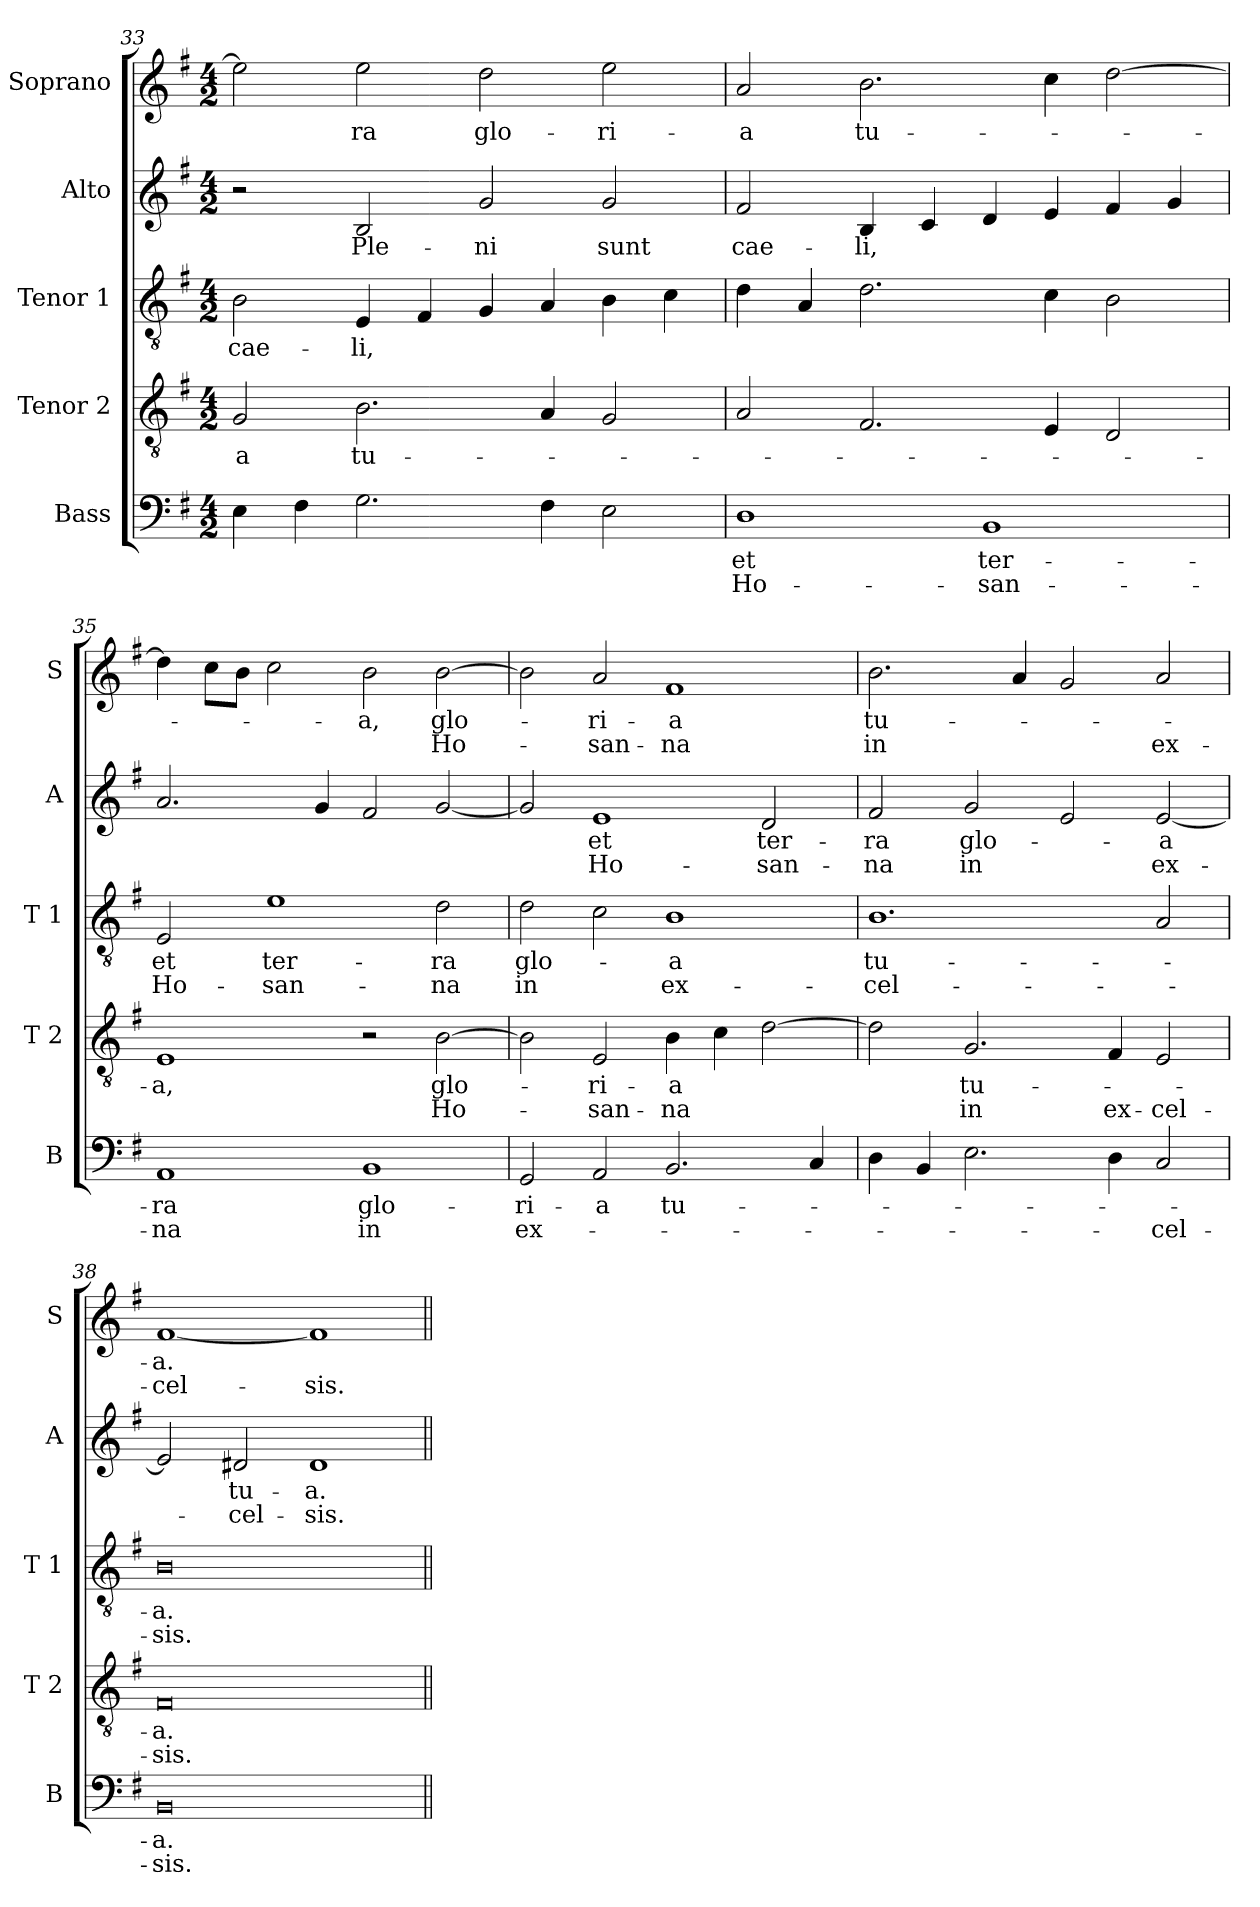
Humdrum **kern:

**kern	**text	**text	**kern	**text	**text	**kern	**text	**text	**kern	**text	**text	**kern	**text	**text
*part5	*part5	*part5	*part4	*part4	*part4	*part3	*part3	*part3	*part2	*part2	*part2	*part1	*part1	*part1
*staff5	*staff5	*staff5	*staff4	*staff4	*staff4	*staff3	*staff3	*staff3	*staff2	*staff2	*staff2	*staff1	*staff1	*staff1
*I"Bass	*	*	*I"Tenor 2	*	*	*I"Tenor 1	*	*	*I"Alto	*	*	*I"Soprano	*	*
*I'B	*	*	*I'T 2	*	*	*I'T 1	*	*	*I'A	*	*	*I'S	*	*
*clefF4	*	*	*clefGv2	*	*	*clefGv2	*	*	*clefG2	*	*	*clefG2	*	*
*k[f#]	*	*	*k[f#]	*	*	*k[f#]	*	*	*k[f#]	*	*	*k[f#]	*	*
*G:	*	*	*G:	*	*	*G:	*	*	*G:	*	*	*G:	*	*
*M4/2	*	*	*M4/2	*	*	*M4/2	*	*	*M4/2	*	*	*M4/2	*	*
=33	=33	=33	=33	=33	=33	=33	=33	=33	=33	=33	=33	=33	=33	=33
!	!	!	!	!LO:LY:b	!	!	!LO:LY:b	!	!	!	!	!	!	!
4E\	.	.	2G/	-a	.	2B\	cae-	.	2r	.	.	2ee\]	.	.
4F#\	.	.	.	.	.	.	.	.	.	.	.	.	.	.
!	!	!	!	!LO:LY:b	!	!	!LO:LY:b	!	!	!LO:LY:b	!	!	!LO:LY:b	!
2.G\	.	.	2.B\	tu-	.	4E/	-li,	.	2B/	Ple-	.	2ee\	-ra	.
.	.	.	.	.	.	4F#/	.	.	.	.	.	.	.	.
!	!	!	!	!	!	!	!	!	!	!LO:LY:b	!	!	!LO:LY:b	!
.	.	.	.	.	.	4G/	.	.	2g/	-ni	.	2dd\	glo-	.
4F#\	.	.	4A/	.	.	4A/	.	.	.	.	.	.	.	.
!	!	!	!	!	!	!	!	!	!	!LO:LY:b	!	!	!LO:LY:b	!
2E\	.	.	2G/	.	.	4B\	.	.	2g/	sunt	.	2ee\	-ri-	.
.	.	.	.	.	.	4c\	.	.	.	.	.	.	.	.
=34	=34	=34	=34	=34	=34	=34	=34	=34	=34	=34	=34	=34	=34	=34
!	!LO:LY:b	!LO:LY:b	!	!	!	!	!	!	!	!LO:LY:b	!	!	!LO:LY:b	!
1D	et	Ho-	2A/	.	.	4d\	.	.	2f#/	cae-	.	2a/	-a	.
.	.	.	.	.	.	4A/	.	.	.	.	.	.	.	.
!	!	!	!	!	!	!	!	!	!	!LO:LY:b	!	!	!LO:LY:b	!
.	.	.	2.F#/	.	.	2.d\	.	.	4B/	-li,	.	2.b\	tu-	.
.	.	.	.	.	.	.	.	.	4c/	.	.	.	.	.
!	!LO:LY:b	!LO:LY:b	!	!	!	!	!	!	!	!	!	!	!	!
1BB	ter-	-san-	.	.	.	.	.	.	4d/	.	.	.	.	.
.	.	.	4E/	.	.	4c\	.	.	4e/	.	.	4cc\	.	.
.	.	.	2D/	.	.	2B\	.	.	4f#/	.	.	[2dd\	.	.
.	.	.	.	.	.	.	.	.	4g/	.	.	.	.	.
=35	=35	=35	=35	=35	=35	=35	=35	=35	=35	=35	=35	=35	=35	=35
!	!LO:LY:b	!LO:LY:b	!	!LO:LY:b	!	!	!LO:LY:b	!LO:LY:b	!	!	!	!	!	!
1AA	-ra	-na	1E	-a,	.	2E/	et	Ho-	2.a/	.	.	4dd\]	.	.
.	.	.	.	.	.	.	.	.	.	.	.	8cc\L	.	.
.	.	.	.	.	.	.	.	.	.	.	.	8b\J	.	.
!	!	!	!	!	!	!	!LO:LY:b	!LO:LY:b	!	!	!	!	!	!
.	.	.	.	.	.	1e	ter-	-san-	.	.	.	2cc\	.	.
.	.	.	.	.	.	.	.	.	4g/	.	.	.	.	.
!	!LO:LY:b	!LO:LY:b	!	!	!	!	!	!	!	!	!	!	!LO:LY:b	!
1BB	glo-	in	2r	.	.	.	.	.	2f#/	.	.	2b\	-a,	.
!	!	!	!	!LO:LY:b	!LO:LY:b	!	!LO:LY:b	!LO:LY:b	!	!	!	!	!LO:LY:b	!LO:LY:b
.	.	.	[2B\	glo-	Ho-	2d\	-ra	-na	[2g/	.	.	[2b\	glo-	Ho-
!!LO:LB:g=z
=36	=36	=36	=36	=36	=36	=36	=36	=36	=36	=36	=36	=36	=36	=36
!	!LO:LY:b	!LO:LY:b	!	!	!	!	!LO:LY:b	!LO:LY:b	!	!	!	!	!	!
2GG/	-ri-	ex-	2B\]	.	.	2d\	glo-	in	2g/]	.	.	2b\]	.	.
!	!LO:LY:b	!	!	!LO:LY:b	!LO:LY:b	!	!	!	!	!LO:LY:b	!LO:LY:b	!	!LO:LY:b	!LO:LY:b
2AA/	-a	.	2E/	-ri-	-san-	2c\	.	.	1e	et	Ho-	2a/	-ri-	-san-
!	!LO:LY:b	!	!	!LO:LY:b	!LO:LY:b	!	!LO:LY:b	!LO:LY:b	!	!	!	!	!LO:LY:b	!LO:LY:b
2.BB/	tu-	.	4B\	-a	-na	1B	-a	ex-	.	.	.	1f#	-a	-na
.	.	.	4c\	.	.	.	.	.	.	.	.	.	.	.
!	!	!	!	!	!	!	!	!	!	!LO:LY:b	!LO:LY:b	!	!	!
.	.	.	[2d\	.	.	.	.	.	2d/	ter-	-san-	.	.	.
4C/	.	.	.	.	.	.	.	.	.	.	.	.	.	.
=37	=37	=37	=37	=37	=37	=37	=37	=37	=37	=37	=37	=37	=37	=37
!	!	!	!	!	!	!	!LO:LY:b	!LO:LY:b	!	!LO:LY:b	!LO:LY:b	!	!LO:LY:b	!LO:LY:b
4D\	.	.	2d\]	.	.	1.B	tu-	-cel-	2f#/	-ra	-na	2.b\	tu-	in
4BB/	.	.	.	.	.	.	.	.	.	.	.	.	.	.
!	!	!	!	!LO:LY:b	!LO:LY:b	!	!	!	!	!LO:LY:b	!LO:LY:b	!	!	!
2.E\	.	.	2.G/	tu-	in	.	.	.	2g/	glo-	in	.	.	.
.	.	.	.	.	.	.	.	.	.	.	.	4a/	.	.
.	.	.	.	.	.	.	.	.	2e/	.	.	2g/	.	.
!	!	!	!	!	!LO:LY:b	!	!	!	!	!	!	!	!	!
4D\	.	.	4F#/	.	ex-	.	.	.	.	.	.	.	.	.
!	!	!LO:LY:b	!	!	!LO:LY:b	!	!	!	!	!LO:LY:b	!LO:LY:b	!	!	!LO:LY:b
2C/	.	-cel-	2E/	.	-cel-	2A/	.	.	[2e/	-a	ex-	2a/	.	ex-
=38	=38	=38	=38	=38	=38	=38	=38	=38	=38	=38	=38	=38	=38	=38
!	!LO:LY:b	!LO:LY:b	!	!LO:LY:b	!LO:LY:b	!	!LO:LY:b	!LO:LY:b	!	!	!	!	!LO:LY:b	!LO:LY:b
0BB	-a.	-sis.	0F#	-a.	-sis.	0B	-a.	-sis.	2e/]	.	.	[1f#	-a.	-cel-
!	!	!	!	!	!	!	!	!	!	!LO:LY:b	!LO:LY:b	!	!	!
.	.	.	.	.	.	.	.	.	2d#X/	tu-	-cel-	.	.	.
!	!	!	!	!	!	!	!	!	!	!LO:LY:b	!LO:LY:b	!	!	!LO:LY:b
.	.	.	.	.	.	.	.	.	1d#	-a.	-sis.	1f#]	.	-sis.
=||	=||	=||	=||	=||	=||	=||	=||	=||	=||	=||	=||	=||	=||	=||
*-	*-	*-	*-	*-	*-	*-	*-	*-	*-	*-	*-	*-	*-	*-
